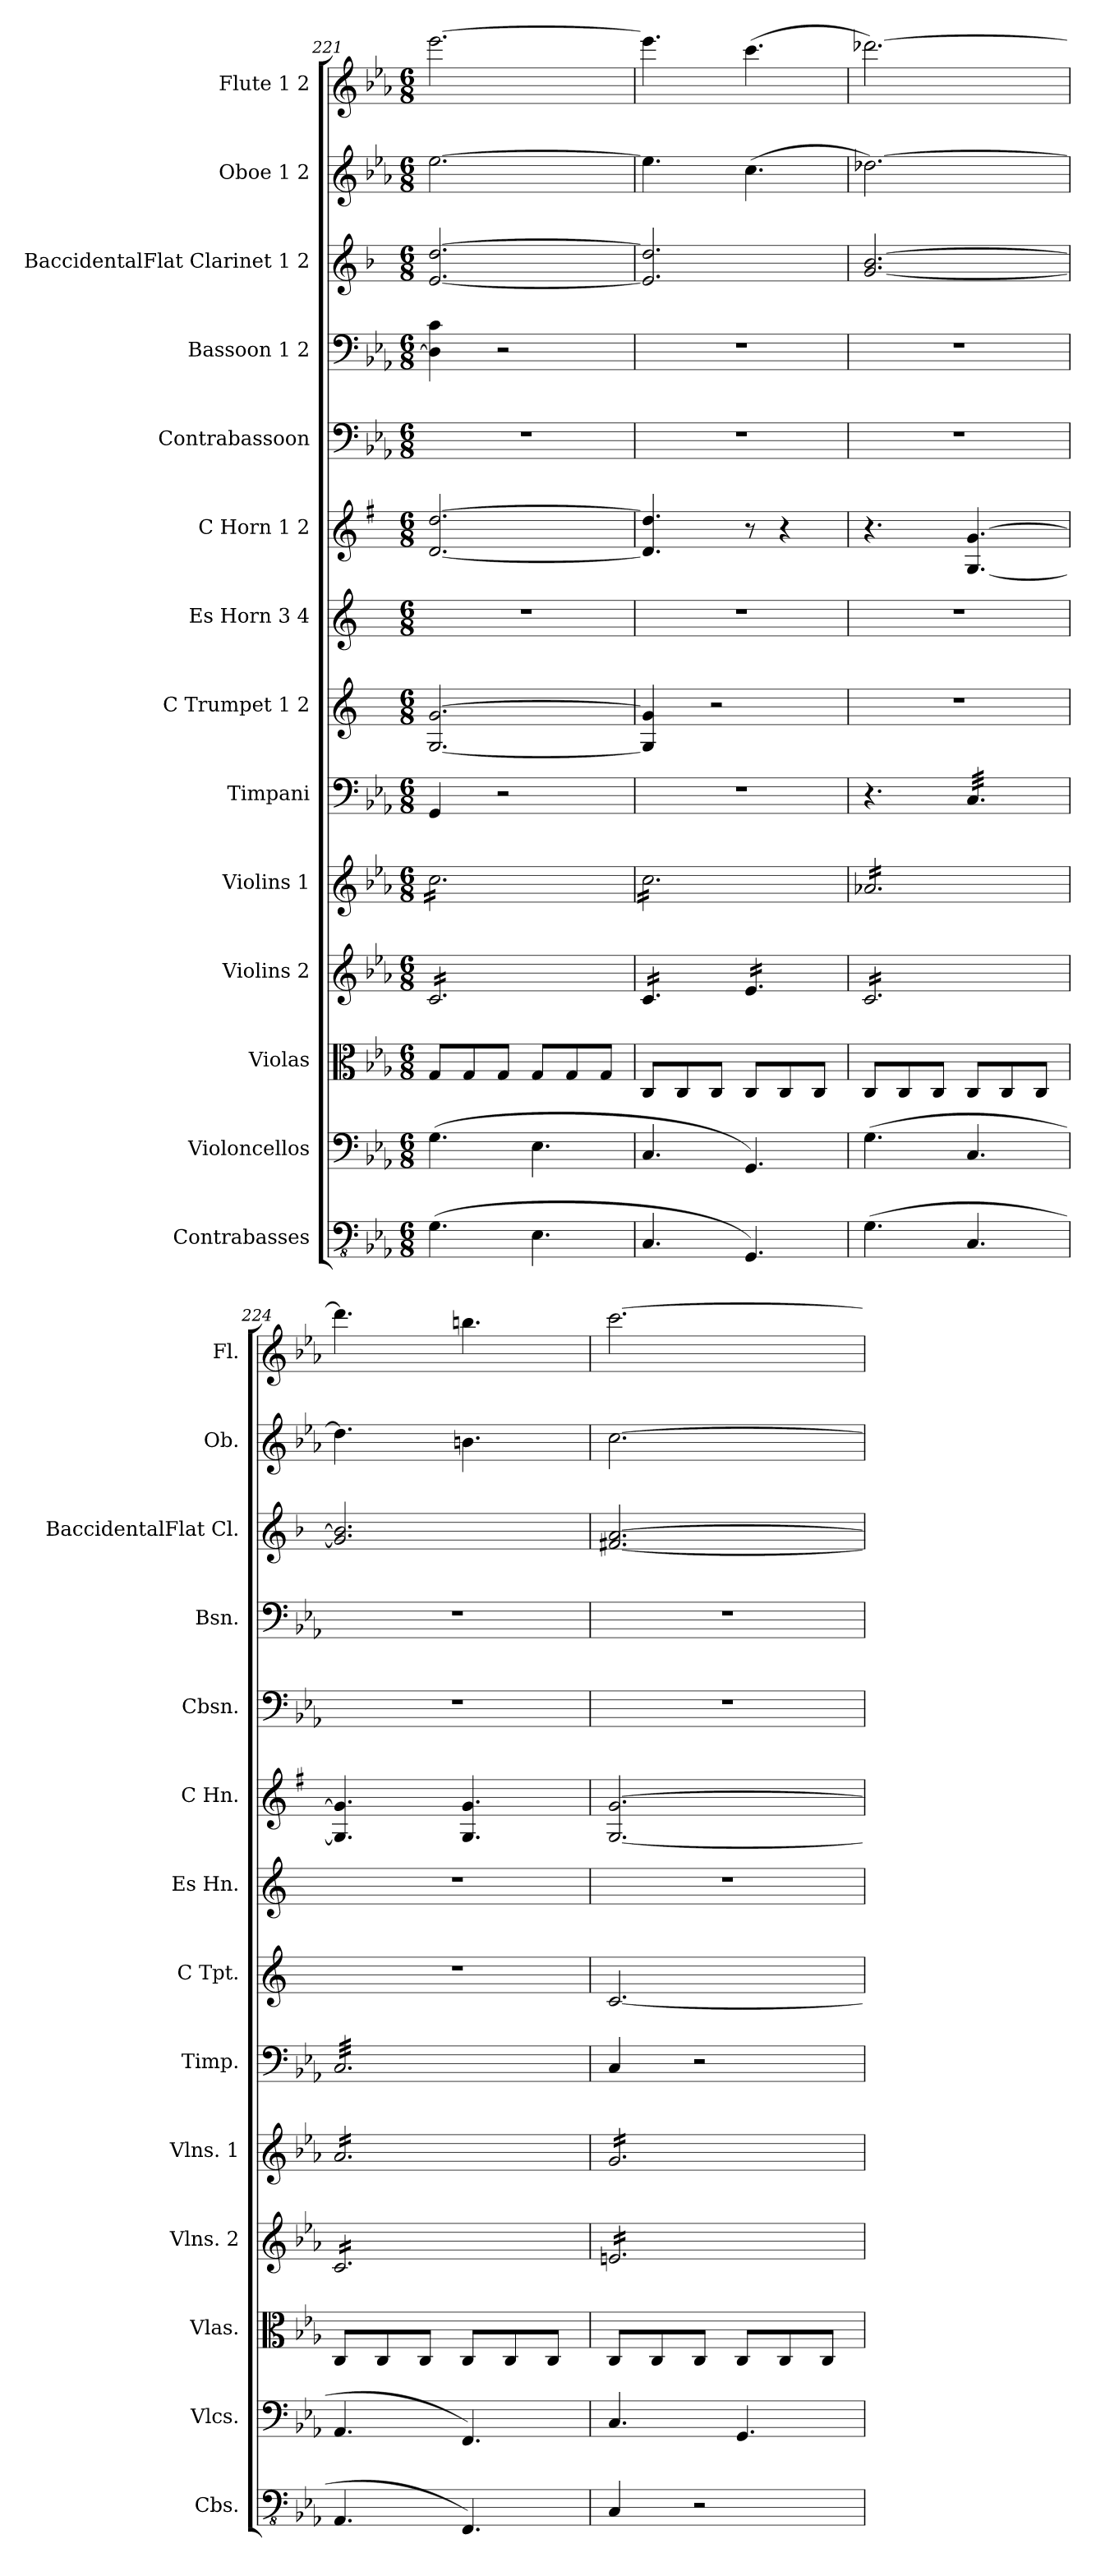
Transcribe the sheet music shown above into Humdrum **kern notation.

**kern	**kern	**kern	**kern	**kern	**kern	**kern	**kern	**kern	**kern	**kern	**kern	**kern	**kern
*part14	*part13	*part12	*part11	*part10	*part9	*part8	*part7	*part6	*part5	*part4	*part3	*part2	*part1
*staff14	*staff13	*staff12	*staff11	*staff10	*staff9	*staff8	*staff7	*staff6	*staff5	*staff4	*staff3	*staff2	*staff1
*I"Contrabasses	*I"Violoncellos	*I"Violas	*I"Violins 2	*I"Violins 1	*I"Timpani	*I"C Trumpet 1 2	*I"Es Horn 3 4	*I"C Horn 1 2	*I"Contrabassoon	*I"Bassoon 1 2	*I"BaccidentalFlat Clarinet 1 2	*I"Oboe 1 2	*I"Flute  1 2
*I'Cbs.	*I'Vlcs.	*I'Vlas.	*I'Vlns. 2	*I'Vlns. 1	*I'Timp.	*I'C Tpt.	*I'Es Hn.	*I'C Hn.	*I'Cbsn.	*I'Bsn.	*I'BaccidentalFlat Cl.	*I'Ob.	*I'Fl.
!!LO:PB:g=z
*clefFv4	*clefF4	*clefC3	*clefG2	*clefG2	*clefF4	*clefG2	*clefG2	*clefG2	*clefF4	*clefF4	*clefG2	*clefG2	*clefG2
*	*	*	*	*	*	*	*ITrd5c9	*ITrd4c7	*ITrd7c12	*	*ITrd1c2	*	*
*k[b-e-a-]	*k[b-e-a-]	*k[b-e-a-]	*k[b-e-a-]	*k[b-e-a-]	*k[b-e-a-]	*k[]	*k[b-e-a-]	*k[]	*k[b-e-a-]	*k[b-e-a-]	*k[b-e-a-]	*k[b-e-a-]	*k[b-e-a-]
*M6/8	*M6/8	*M6/8	*M6/8	*M6/8	*M6/8	*M6/8	*M6/8	*M6/8	*M6/8	*M6/8	*M6/8	*M6/8	*M6/8
=221	=221	=221	=221	=221	=221	=221	=221	=221	=221	=221	=221	=221	=221
*	*	*	*tremolo	*	*	*	*	*	*	*	*	*	*
*	*	*	*	*tremolo	*	*	*	*	*	*	*	*	*
(4.GG\	(4.G\	8G/L	16c/LL	16cc\LL	4GG/	[2.G/ [2.g/	2.r	[2.G/ [2.g/	2.r	4D\] 4c\	[2.d/ [2.cc/	[2.ee-\	[2.eee-\
.	.	.	16c/	16cc\	.	.	.	.	.	.	.	.	.
.	.	8G/	16c/	16cc\	.	.	.	.	.	.	.	.	.
.	.	.	16c/	16cc\	.	.	.	.	.	.	.	.	.
.	.	8G/J	16c/	16cc\	2r	.	.	.	.	2r	.	.	.
.	.	.	16c/	16cc\	.	.	.	.	.	.	.	.	.
4.EE-\	4.E-\	8G/L	16c/	16cc\	.	.	.	.	.	.	.	.	.
.	.	.	16c/	16cc\	.	.	.	.	.	.	.	.	.
.	.	8G/	16c/	16cc\	.	.	.	.	.	.	.	.	.
.	.	.	16c/	16cc\	.	.	.	.	.	.	.	.	.
.	.	8G/J	16c/	16cc\	.	.	.	.	.	.	.	.	.
.	.	.	16c/JJ	16cc\JJ	.	.	.	.	.	.	.	.	.
=222	=222	=222	=222	=222	=222	=222	=222	=222	=222	=222	=222	=222	=222
4.CC/	4.C/	8C/L	16c/LL	16cc\LL	2.r	4G/] 4g/]	2.r	4.G/] 4.g/]	2.r	2.r	2.d/] 2.cc/]	4.ee-\]	4.eee-\]
.	.	.	16c/	16cc\	.	.	.	.	.	.	.	.	.
.	.	8C/	16c/	16cc\	.	.	.	.	.	.	.	.	.
.	.	.	16c/	16cc\	.	.	.	.	.	.	.	.	.
.	.	8C/J	16c/	16cc\	.	2r	.	.	.	.	.	.	.
.	.	.	16c/JJ	16cc\	.	.	.	.	.	.	.	.	.
4.GGG/)	4.GG/)	8C/L	16e-/LL	16cc\	.	.	.	8r	.	.	.	(4.cc\	(4.ccc\
.	.	.	16e-/	16cc\	.	.	.	.	.	.	.	.	.
.	.	8C/	16e-/	16cc\	.	.	.	4r	.	.	.	.	.
.	.	.	16e-/	16cc\	.	.	.	.	.	.	.	.	.
.	.	8C/J	16e-/	16cc\	.	.	.	.	.	.	.	.	.
.	.	.	16e-/JJ	16cc\JJ	.	.	.	.	.	.	.	.	.
=223	=223	=223	=223	=223	=223	=223	=223	=223	=223	=223	=223	=223	=223
(4.GG\	(4.G\	8C/L	16c/LL	16a-X/LL	4.r	2.r	2.r	4.r	2.r	2.r	[2.f/ [2.a-/	[2.dd-X\)	[2.ddd-X\)
.	.	.	16c/	16a-X/	.	.	.	.	.	.	.	.	.
.	.	8C/	16c/	16a-X/	.	.	.	.	.	.	.	.	.
.	.	.	16c/	16a-X/	.	.	.	.	.	.	.	.	.
.	.	8C/J	16c/	16a-X/	.	.	.	.	.	.	.	.	.
.	.	.	16c/	16a-X/	.	.	.	.	.	.	.	.	.
*	*	*	*	*	*tremolo	*	*	*	*	*	*	*	*
4.CC/	4.C/	8C/L	16c/	16a-X/	32C/LLL	.	.	[4.C/ [4.c/	.	.	.	.	.
.	.	.	.	.	32C/	.	.	.	.	.	.	.	.
.	.	.	16c/	16a-X/	32C/	.	.	.	.	.	.	.	.
.	.	.	.	.	32C/	.	.	.	.	.	.	.	.
.	.	8C/	16c/	16a-X/	32C/	.	.	.	.	.	.	.	.
.	.	.	.	.	32C/	.	.	.	.	.	.	.	.
.	.	.	16c/	16a-X/	32C/	.	.	.	.	.	.	.	.
.	.	.	.	.	32C/	.	.	.	.	.	.	.	.
.	.	8C/J	16c/	16a-X/	32C/	.	.	.	.	.	.	.	.
.	.	.	.	.	32C/	.	.	.	.	.	.	.	.
.	.	.	16c/JJ	16a-X/JJ	32C/	.	.	.	.	.	.	.	.
.	.	.	.	.	32C/JJJ	.	.	.	.	.	.	.	.
=224	=224	=224	=224	=224	=224	=224	=224	=224	=224	=224	=224	=224	=224
4.AAA-/	4.AA-/	8C/L	16c/LL	16a-/LL	32C/LLL	2.r	2.r	4.C/] 4.c/]	2.r	2.r	2.f/] 2.a-/]	4.dd-\]	4.ddd-\]
.	.	.	.	.	32C/	.	.	.	.	.	.	.	.
.	.	.	16c/	16a-/	32C/	.	.	.	.	.	.	.	.
.	.	.	.	.	32C/	.	.	.	.	.	.	.	.
.	.	8C/	16c/	16a-/	32C/	.	.	.	.	.	.	.	.
.	.	.	.	.	32C/	.	.	.	.	.	.	.	.
.	.	.	16c/	16a-/	32C/	.	.	.	.	.	.	.	.
.	.	.	.	.	32C/	.	.	.	.	.	.	.	.
.	.	8C/J	16c/	16a-/	32C/	.	.	.	.	.	.	.	.
.	.	.	.	.	32C/	.	.	.	.	.	.	.	.
.	.	.	16c/	16a-/	32C/	.	.	.	.	.	.	.	.
.	.	.	.	.	32C/	.	.	.	.	.	.	.	.
4.FFF/)	4.FF/)	8C/L	16c/	16a-/	32C/	.	.	4.C/ 4.c/	.	.	.	4.bn\	4.bbn\
.	.	.	.	.	32C/	.	.	.	.	.	.	.	.
.	.	.	16c/	16a-/	32C/	.	.	.	.	.	.	.	.
.	.	.	.	.	32C/	.	.	.	.	.	.	.	.
.	.	8C/	16c/	16a-/	32C/	.	.	.	.	.	.	.	.
.	.	.	.	.	32C/	.	.	.	.	.	.	.	.
.	.	.	16c/	16a-/	32C/	.	.	.	.	.	.	.	.
.	.	.	.	.	32C/	.	.	.	.	.	.	.	.
.	.	8C/J	16c/	16a-/	32C/	.	.	.	.	.	.	.	.
.	.	.	.	.	32C/	.	.	.	.	.	.	.	.
.	.	.	16c/JJ	16a-/JJ	32C/	.	.	.	.	.	.	.	.
.	.	.	.	.	32C/JJJ	.	.	.	.	.	.	.	.
*	*	*	*	*	*Xtremolo	*	*	*	*	*	*	*	*
!!LO:PB:g=z
=225	=225	=225	=225	=225	=225	=225	=225	=225	=225	=225	=225	=225	=225
4CC/	4.C/	8C/L	16en/LL	16g/LL	4C/	[2.c/	2.r	[2.C/ [2.c/	2.r	2.r	[2.en/ [2.g/	[2.cc\	[2.ccc\
.	.	.	16en/	16g/	.	.	.	.	.	.	.	.	.
.	.	8C/	16en/	16g/	.	.	.	.	.	.	.	.	.
.	.	.	16en/	16g/	.	.	.	.	.	.	.	.	.
2r	.	8C/J	16en/	16g/	2r	.	.	.	.	.	.	.	.
.	.	.	16en/	16g/	.	.	.	.	.	.	.	.	.
.	4.GG/	8C/L	16en/	16g/	.	.	.	.	.	.	.	.	.
.	.	.	16en/	16g/	.	.	.	.	.	.	.	.	.
.	.	8C/	16en/	16g/	.	.	.	.	.	.	.	.	.
.	.	.	16en/	16g/	.	.	.	.	.	.	.	.	.
.	.	8C/J	16en/	16g/	.	.	.	.	.	.	.	.	.
.	.	.	16en/JJ	16g/JJ	.	.	.	.	.	.	.	.	.
*	*	*	*	*Xtremolo	*	*	*	*	*	*	*	*	*
*	*	*	*Xtremolo	*	*	*	*	*	*	*	*	*	*
=	=	=	=	=	=	=	=	=	=	=	=	=	=
*-	*-	*-	*-	*-	*-	*-	*-	*-	*-	*-	*-	*-	*-
